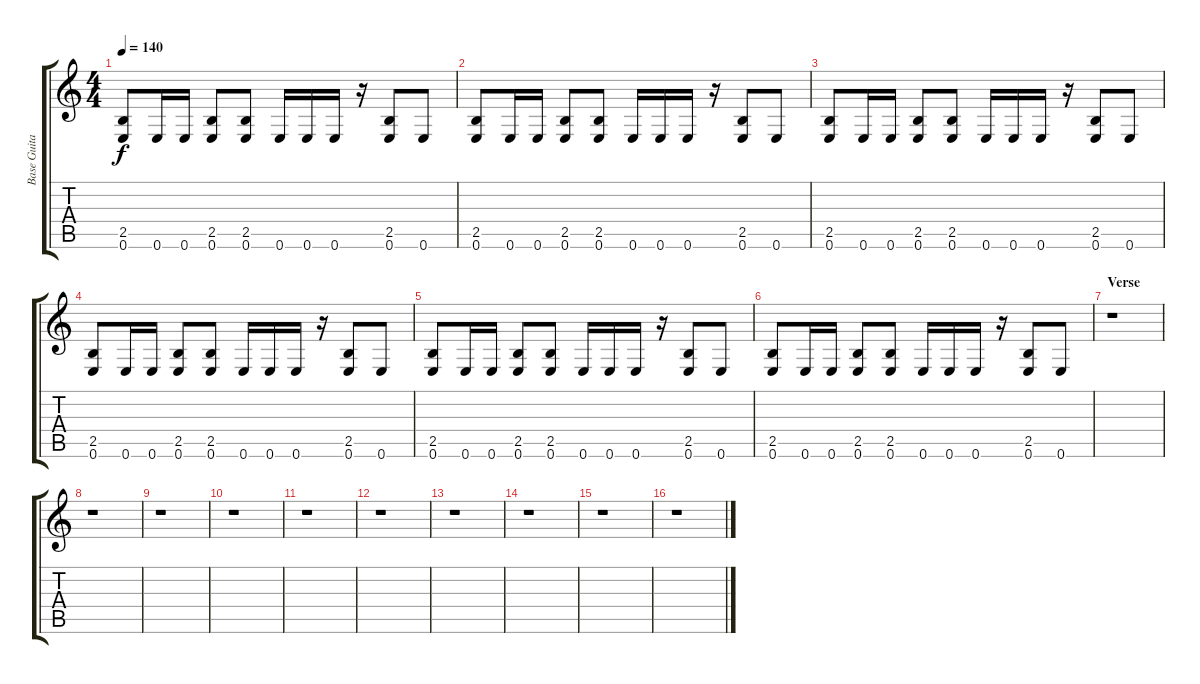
\track ("Base Guitar" "Base Guita") {instrument overdrivenguitar}
\staff {score tabs}
\tuning (E4 B3 G3 D3 A2 E2) {hide}
\ts (4 4)
\tempo 140
\clef g2
\ks c
(2.5 0.6).8{dy f} 0.6.16 0.6.16 (2.5 0.6).8 (2.5 0.6).8 0.6.16 0.6.16 0.6.16 r.16 (2.5 0.6).8 0.6.8 |
(2.5 0.6).8 0.6.16 0.6.16 (2.5 0.6).8 (2.5 0.6).8 0.6.16 0.6.16 0.6.16 r.16 (2.5 0.6).8 0.6.8 |
(2.5 0.6).8 0.6.16 0.6.16 (2.5 0.6).8 (2.5 0.6).8 0.6.16 0.6.16 0.6.16 r.16 (2.5 0.6).8 0.6.8 |
(2.5 0.6).8 0.6.16 0.6.16 (2.5 0.6).8 (2.5 0.6).8 0.6.16 0.6.16 0.6.16 r.16 (2.5 0.6).8 0.6.8 |
(2.5 0.6).8 0.6.16 0.6.16 (2.5 0.6).8 (2.5 0.6).8 0.6.16 0.6.16 0.6.16 r.16 (2.5 0.6).8 0.6.8 |
(2.5 0.6).8 0.6.16 0.6.16 (2.5 0.6).8 (2.5 0.6).8 0.6.16 0.6.16 0.6.16 r.16 (2.5 0.6).8 0.6.8 |
\section ("" "Verse")
r.1 |
r.1 |
r.1 |
r.1 |
r.1 |
r.1 |
r.1 |
r.1 |
r.1 |
r.1
